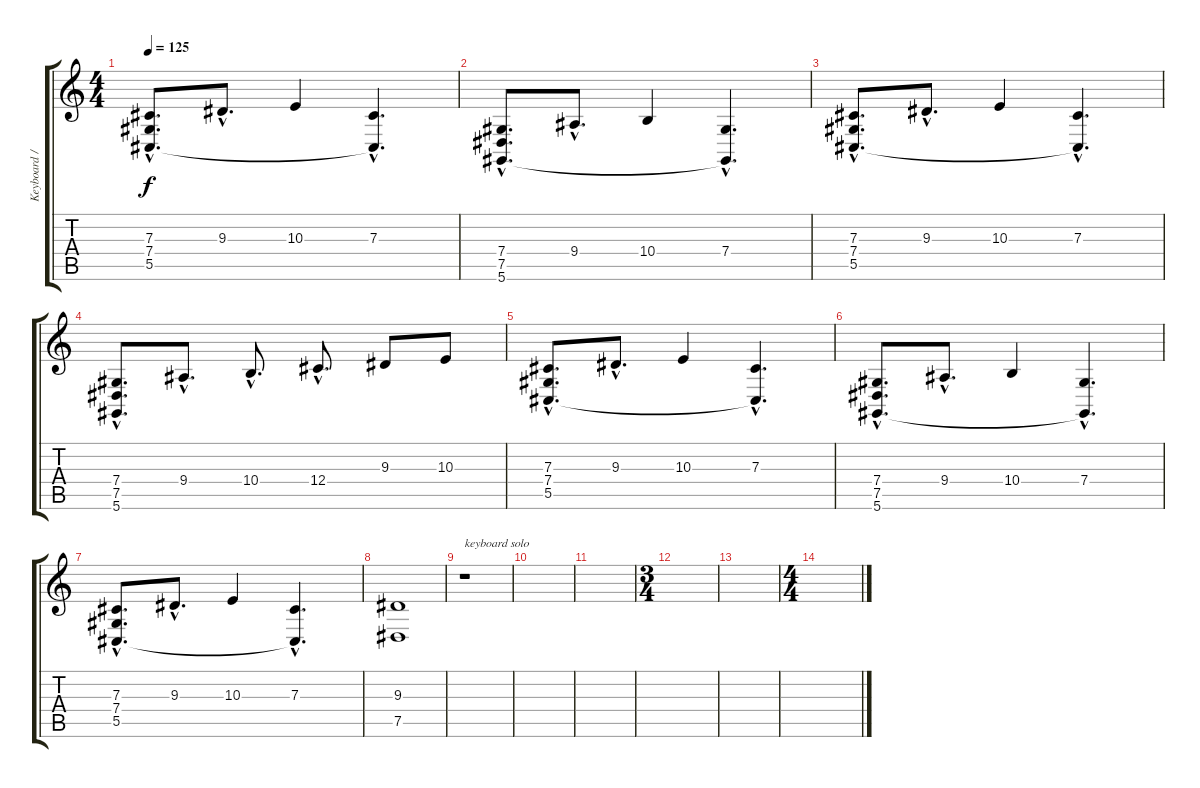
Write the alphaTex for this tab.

\track ("Keyboard / Vocals" "Keyboard /") {instrument stringensemble1}
\staff {score tabs}
\tuning (Eb4 Bb3 Gb3 Db3 Ab2 Eb2) {hide}
\ts (4 4)
\tempo 125
\clef g2
\ks c
(7.3{hac} 7.4{hac} 5.5{hac}).8{d dy f} 9.3{hac}.8{d} 10.3.4 (7.3{hac} 5.5{hac t}).4{d} |
(7.4{hac} 7.5{hac} 5.6{hac}).8{d} 9.4{hac}.8{d} 10.4.4 (7.4{hac} 5.6{hac t}).4{d} |
(7.3{hac} 7.4{hac} 5.5{hac}).8{d} 9.3{hac}.8{d} 10.3.4 (7.3{hac} 5.5{hac t}).4{d} |
(7.4{hac} 7.5{hac} 5.6{hac}).8{d} 9.4{hac}.8{d} 10.4{hac}.8{d} 12.4{hac}.8{d} 9.3.8 10.3.8 |
(7.3{hac} 7.4{hac} 5.5{hac}).8{d} 9.3{hac}.8{d} 10.3.4 (7.3{hac} 5.5{hac t}).4{d} |
(7.4{hac} 7.5{hac} 5.6{hac}).8{d} 9.4{hac}.8{d} 10.4.4 (7.4{hac} 5.6{hac t}).4{d} |
(7.3{hac} 7.4{hac} 5.5{hac}).8{d} 9.3{hac}.8{d} 10.3.4 (7.3{hac} 5.5{hac t}).4{d} |
(9.3 7.5).1 |
r.1{txt "keyboard solo"} |
|
|
\ts (3 4)
|
|
\ts (4 4)
